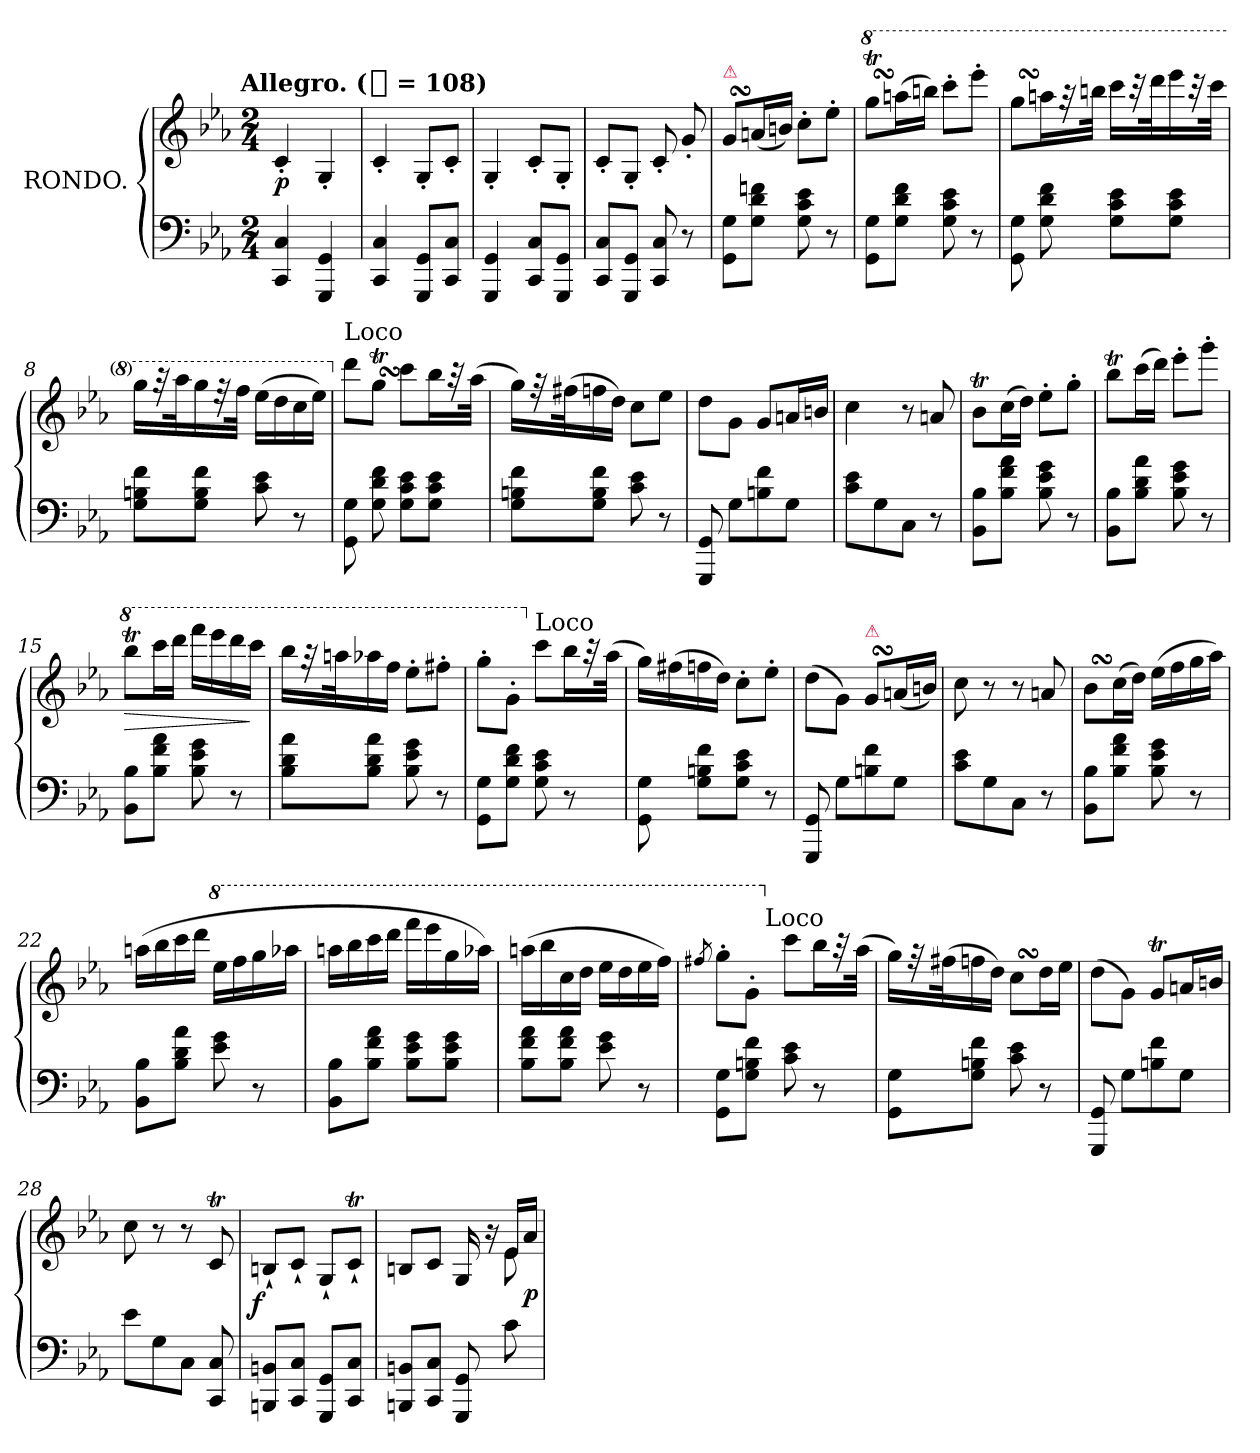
**kern	**kern	**dynam
*part1	*part1	*part1
*staff2	*staff1	*staff1/2
*I"RONDO.	*	*
*clefF4	*clefG2	*
*k[b-e-a-]	*k[b-e-a-]	*
*c:	*c:	*
!!LO:TX:omd:t=Allegro. ([8th] = 108)
*M2/4	*M2/4	*
*MM54	*MM54	*
=1	=1	=1
4CC 4C	4c'<	p
4GGG 4GG	4G'<	.
=2	=2	=2
4CC 4C	4c'<	.
8GGG 8GGL	8G'<L	.
8CC 8CJ	8c'<J	.
=3	=3	=3
4GGG 4GG	4G'<	.
8CC 8CL	8c'<L	.
8GGG 8GGJ	8G'<J	.
=4	=4	=4
8CC 8CL	8c'<L	.
8GGG 8GGJ	8G'<J	.
8CC 8C	8c'<	.
8r	8g'</	.
=5	=5	=5
!	!LO:TX:a:color=crimson:t=⚠	!
8GG 8GL	8gSsS/L	.
8G 8d 8fnJ	(<16an/L	.
.	16bnJJ)	.
8G\ 8c\ 8e-\	8cc'\L	.
8r	8ee-'\J	.
=6	=6	=6
*	*8va	*
8GG 8GL	8gggtSsS\L	.
8G\ 8d\ 8f\J	(>16aaan\L	.
.	16bbbnJJ)	.
8G\ 8c\ 8e-\	8cccc'>L	.
8r	8eeee-'>J	.
=7	=7	=7
8GG\ 8G\	8gggSsSL	.
8G\ 8d\ 8f\	16aaanL	.
.	32rggg	.
.	32bbbnJJk	.
8G\ 8c\ 8e-\L	16ccccLL	.
.	32rbbb	.
.	32ddddK	.
8G\ 8c\ 8e-\J	16eeee-	.
.	32rbbb	.
.	32ccccJJk	.
=8	=8	=8
8G\ 8Bn\ 8f\L	16gggLL	.
.	32rggg	.
.	32aaa-K	.
8G\ 8B\ 8f\J	16ggg	.
.	32reee	.
.	32fffJJk	.
8c\ 8e-\	(>16eee-LL	.
.	16ddd	.
8r	16ccc	.
.	16eee-JJ)	.
=9	=9	=9
*	*X8va	*
!	!LO:TX:a:t=Loco	!
8GG\ 8G\	8dddL	.
8G\ 8d\ 8f\	8ggtSsSJ	.
8G\ 8c\ 8e-\L	8cccL	.
8G 8c 8e-J	16bb-L	.
.	32raa	.
.	(>32aa-JJk	.
=10	=10	=10
8G\ 8Bn\ 8f\L	16ggLL)	.
.	32rff	.
.	(>32ff#XK	.
8G\ 8B\ 8f\J	16ffn	.
.	16ddJJ)	.
8c\ 8e-\	8ccL	.
8r	8ee-J	.
=11	=11	=11
8GGG/ 8GG/	8ddL	.
8G\L	8gJ	.
8Bn 8f	8g/L	.
8GJ	16an/L	.
.	16bn/JJ	.
=12	=12	=12
8c\ 8e-\L	4cc\	.
8G	.	.
8CJ	8r	.
8r	8an/	.
=13	=13	=13
8BB-\ 8B-\L	8b-TL	.
8B-\ 8f\ 8a-\J	(>16ccL	.
.	16ddJJ)	.
8B-\ 8e-\ 8g\	8ee-'\L	.
8r	8gg'J	.
=14	=14	=14
8BB-\ 8B-\L	8bb-TL	.
8B-\ 8d\ 8a-\J	(>16cccL	.
.	16dddJJ)	.
8B-\ 8e-\ 8g\	8eee-'>L	.
8r	8ggg'J	.
=15	=15	=15
*	*8va	*
8BB- 8B-L	8bbb-TL	>
8B-\ 8f\ 8a-\J	16ccccL	.
.	16ddddJJ	.
8B-\ 8e-\ 8g\	16ffffLL	.
.	16eeee-	.
8r	16dddd	.
.	16ccccJJ	]
=16	=16	=16
8B-\ 8d\ 8a-\L	16bbb-LL	.
.	32rggg	.
.	32aaanK	.
8B-\ 8d\ 8a-\J	16aaa-X	.
.	16fffJJ	.
8B-\ 8e-\ 8g\	8eee-'\L	.
8r	8fff#X'J	.
=17	=17	=17
8GG 8GL	8ggg'L	.
8G\ 8d\ 8f\J	8gg'J	.
*	*X8va	*
!	!LO:TX:a:t=Loco	!
8G\ 8c\ 8e-\	8cccL	.
8r	16bb-L	.
.	32raa	.
.	(>32aa-JJk	.
=18	=18	=18
8GG\ 8G\	16ggLL)	.
.	(>16ff#X	.
8G\ 8Bn\ 8f\L	16ffn	.
.	16ddJJ)	.
8G 8c 8e-J	8cc'\L	.
8r	8ee-'J	.
=19	=19	=19
8GGG/ 8GG/	(8ddL	.
8G\L	8gJ)	.
!	!LO:TX:a:color=crimson:t=⚠	!
8Bn 8f	8gSsS/L	.
8GJ	(<16an/L	.
.	16bnJJ)	.
=20	=20	=20
8c\ 8e-\L	8cc\	.
8G	8r	.
8CJ	8r	.
8r	8an/	.
=21	=21	=21
8BB-\ 8B-\L	8b-SSSL	.
8B- 8f 8a-J	(>16ccL	.
.	16ddJJ)	.
8B-\ 8e-\ 8g\	(>16ee-LL	.
.	16ff	.
8r	16gg	.
.	16aa-JJ)	.
=22	=22	=22
8BB-\ 8B-\L	(>16aanLL	.
.	16bb-	.
8B- 8d 8a-J	16ccc	.
.	16dddJJ	.
*	*8va	*
8e-\ 8g\	16eee-LL	.
.	16fff	.
8r	16ggg	.
.	16aaa-XJJ	.
=23	=23	=23
8BB-\ 8B-\L	16aaanLL	.
.	16bbb-	.
8B- 8f 8a-J	16cccc	.
.	16ddddJJ	.
8B-\ 8e-\ 8g\L	16ffffLL	.
.	16eeee-	.
8B- 8e- 8gJ	16ggg	.
.	16aaa-XJJ)	.
=24	=24	=24
8B-\ 8f\ 8a-\L	(>16aaanLL	.
.	16bbb-	.
8B- 8f 8a-J	16ccc	.
.	16dddJJ	.
8e-\ 8g\	16eee-LL	.
.	16ddd	.
8r	16eee-	.
.	16fffJJ)	.
=25	=25	=25
.	8qfff#X/	.
*	*^	*
8GG 8GL	8ggg'\L	8.ryy	.
8G\ 8Bn\ 8f\J	8gg'J	.	.
!	!	!LO:TX:a:t=Loco	!
.	.	4ryy	.
*	*X8va	*	*
8c\ 8e-\	8cccL	.	.
8r	16bb-L	.	.
.	32raa	16ryy	.
.	(>32aa-JJk	.	.
*	*v	*v	*
=26	=26	=26
8GG 8GL	16ggLL)	.
.	32rff	.
.	(>32ff#XK	.
8G 8Bn 8fJ	16ffn	.
.	16ddJJ)	.
8c\ 8e-\	8ccSSS\L	.
8r	16ddL	.
.	16ee-JJ	.
=27	=27	=27
8GGG/ 8GG/	(>8ddL	.
8G\L	8gJ)	.
8Bn\ 8f\	8gt/L	.
8GJ	16anL	.
.	16bnJJ	.
=28	=28	=28
8e-L	8cc\	.
8G	8r	.
8CJ	8r	.
8CC/ 8C/	8cT	.
=29	=29	=29
!	!	!LO:DY:rj
8BBBn/ 8BBn/L	8Bn`>L	f
8CC 8CJ	8c`>J	.
8GGG/ 8GG/L	8G`>L	.
8CC 8CJ	8cT`>J	.
=30	=30	=30
*	*^	*
8BBBn 8BBnL	8BnL	4.ryy	.
8CC 8CJ	8cJ	.	.
8GGG/ 8GG/	16G/	.	.
.	16r	.	.
8c\	16e-LL	8e-\	.
.	16a-/JJ	.	p
*	*v	*v	*
=	=	=
*-	*-	*-
